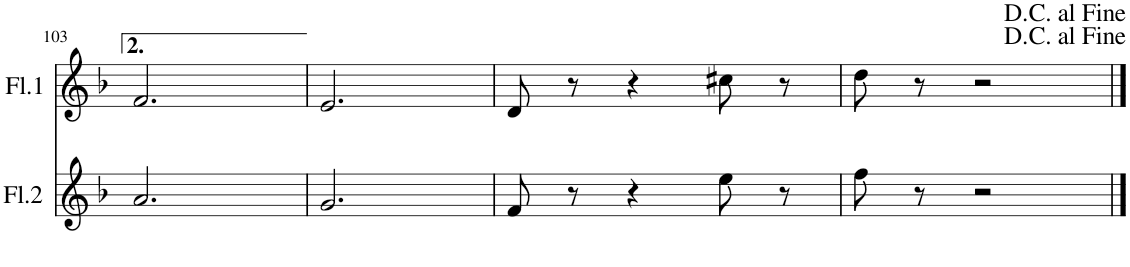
**kern	**kern	**text
*part2	*part1	*part1
*staff2	*staff1	*staff1
*I"Flauta 2	*I"Flauta 1	*
*I'Fl.2	*I'Fl.1	*
!!LO:PB:g=z
*clefG2	*clefG2	*
*k[b-]	*k[b-]	*
*M3/4	*M3/4	*
=103	=103	=103
2.a/	2.f/	.
=104	=104	=104
2.g/	2.e/	.
=105	=105	=105
8f/	8d/	.
8r	8r	.
4r	4r	.
8ee\	8cc#X\	.
8r	8r	.
=106	=106	=106
8ff\	8dd\	.
8r	8r	.
2r	2r	.
==	==	==
*-	*-	*-
